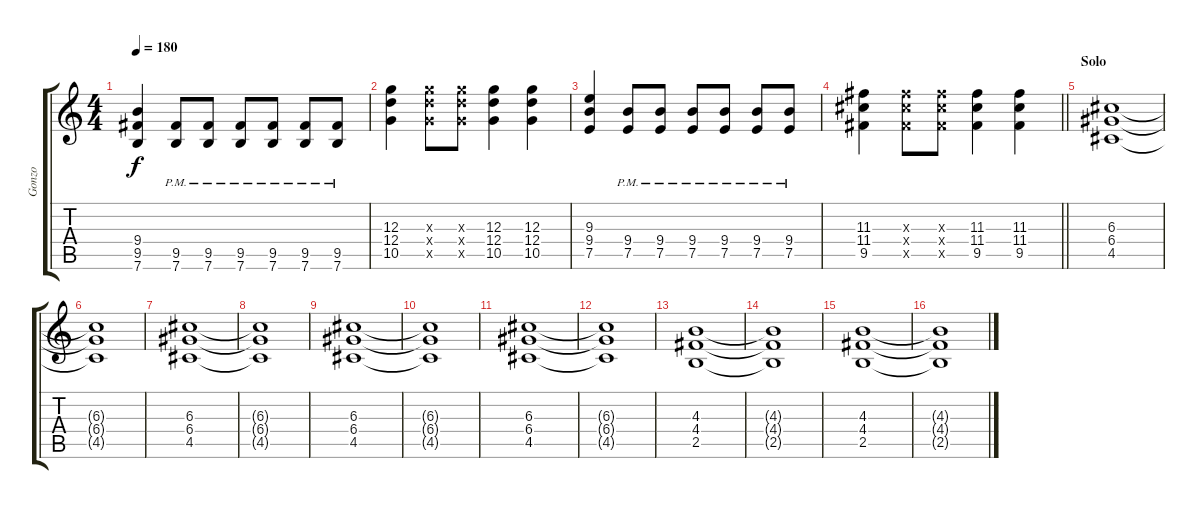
\track ("Gonzo" "Gonzo") {instrument distortionguitar}
\staff {score tabs}
\tuning (E4 B3 G3 D3 A2 E2) {hide}
\ts (4 4)
\tempo 180
\clef g2
\ks c
(9.4 9.5 7.6).4{dy f} (9.5{pm} 7.6{pm}).8 (9.5{pm} 7.6{pm}).8 (9.5{pm} 7.6{pm}).8 (9.5{pm} 7.6{pm}).8 (9.5{pm} 7.6{pm}).8 (9.5{pm} 7.6{pm}).8 |
(12.3 12.4 10.5).4 (12.3{x} 12.4{x} 10.5{x}).8 (12.3{x} 12.4{x} 10.5{x}).8 (12.3 12.4 10.5).4 (12.3 12.4 10.5).4 |
(9.3 9.4 7.5).4 (9.4{pm} 7.5{pm}).8 (9.4{pm} 7.5{pm}).8 (9.4{pm} 7.5{pm}).8 (9.4{pm} 7.5{pm}).8 (9.4{pm} 7.5{pm}).8 (9.4{pm} 7.5{pm}).8 |
\barLineRight lightlight
(11.3 11.4 9.5).4 (11.3{x} 11.4{x} 9.5{x}).8 (11.3{x} 11.4{x} 9.5{x}).8 (11.3 11.4 9.5).4 (11.3 11.4 9.5).4 |
\section ("" "Solo")
(6.3 6.4 4.5).1 |
(6.3{t} 6.4{t} 4.5{t}).1 |
(6.3 6.4 4.5).1 |
(6.3{t} 6.4{t} 4.5{t}).1 |
(6.3 6.4 4.5).1 |
(6.3{t} 6.4{t} 4.5{t}).1 |
(6.3 6.4 4.5).1 |
(6.3{t} 6.4{t} 4.5{t}).1 |
(4.3 4.4 2.5).1 |
(4.3{t} 4.4{t} 2.5{t}).1 |
(4.3 4.4 2.5).1 |
(4.3{t} 4.4{t} 2.5{t}).1
